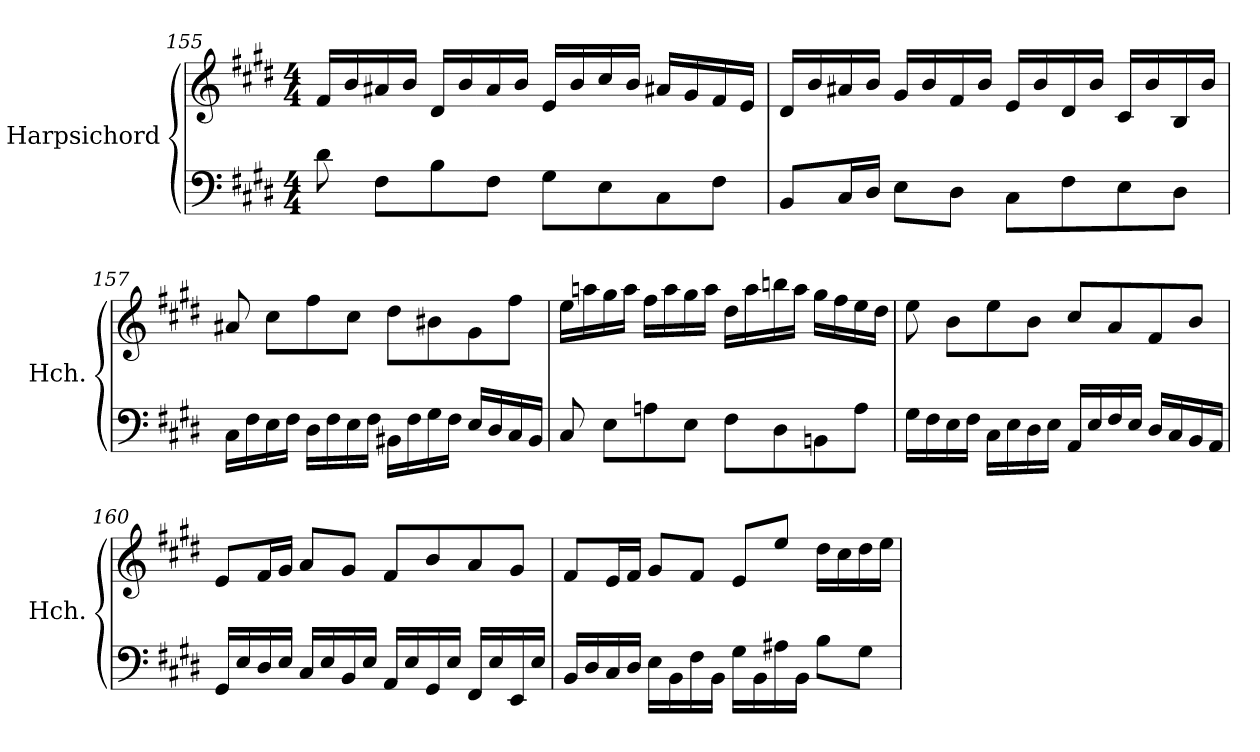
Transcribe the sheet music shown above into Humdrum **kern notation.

**kern	**kern
*part1	*part1
*staff2	*staff1
*I"Harpsichord	*
*I'Hch.	*
!!LO:LB:g=z
*clefF4	*clefG2
*k[f#c#g#d#]	*k[f#c#g#d#]
*M4/4	*M4/4
=155	=155
8d#\	16f#/LL
.	16b/
8F#\L	16a#X/
.	16b/JJ
8B\	16d#/LL
.	16b/
8F#\J	16a#/
.	16b/JJ
8G#\L	16e/LL
.	16b/
8E\	16cc#/
.	16b/JJ
8C#\	16a#X/LL
.	16g#/
8F#\J	16f#/
.	16e/JJ
=156	=156
8BB/L	16d#/LL
.	16b/
16C#/L	16a#X/
16D#/JJ	16b/JJ
8E\L	16g#/LL
.	16b/
8D#\J	16f#/
.	16b/JJ
8C#\L	16e/LL
.	16b/
8F#\	16d#/
.	16b/JJ
8E\	16c#/LL
.	16b/
8D#\J	16B/
.	16b/JJ
=157	=157
16C#\LL	8a#X/
16F#\	.
16E\	8cc#\L
16F#\JJ	.
16D#\LL	8ff#\
16F#\	.
16E\	8cc#\J
16F#\JJ	.
16BB#X\LL	8dd#\L
16F#\	.
16G#\	8b#X\
16F#\JJ	.
16E/LL	8g#\
16D#/	.
16C#/	8ff#\J
16BB#/JJ	.
!!LO:LB:g=z
=158	=158
8C#/	16ee\LL
.	16aan\
8E\L	16gg#\
.	16aa\JJ
8An\	16ff#\LL
.	16aa\
8E\J	16gg#\
.	16aa\JJ
8F#\L	16dd#\LL
.	16aa\
8D#\	16bbn\
.	16aa\JJ
8BBn\	16gg#\LL
.	16ff#\
8A\J	16ee\
.	16dd#\JJ
=159	=159
16G#\LL	8ee\
16F#\	.
16E\	8b\L
16F#\JJ	.
16C#\LL	8ee\
16E\	.
16D#\	8b\J
16E\JJ	.
16AA/LL	8cc#/L
16E/	.
16F#/	8a/
16E/JJ	.
16D#/LL	8f#/
16C#/	.
16BB/	8b/J
16AA/JJ	.
=160	=160
16GG#/LL	8e/L
16E/	.
16D#/	16f#/L
16E/JJ	16g#/JJ
16C#/LL	8a/L
16E/	.
16BB/	8g#/J
16E/JJ	.
16AA/LL	8f#/L
16E/	.
16GG#/	8b/
16E/JJ	.
16FF#/LL	8a/
16E/	.
16EE/	8g#/J
16E/JJ	.
!!LO:LB:g=z
=161	=161
16BB/LL	8f#/L
16D#/	.
16C#/	16e/L
16D#/JJ	16f#/JJ
16E\LL	8g#/L
16BB\	.
16F#\	8f#/J
16BB\JJ	.
16G#\LL	8e/L
16BB\	.
16A#X\	8ee/J
16BB\JJ	.
8B\L	16dd#\LL
.	16cc#\
8G#\J	16dd#\
.	16ee\JJ
=	=
*-	*-
